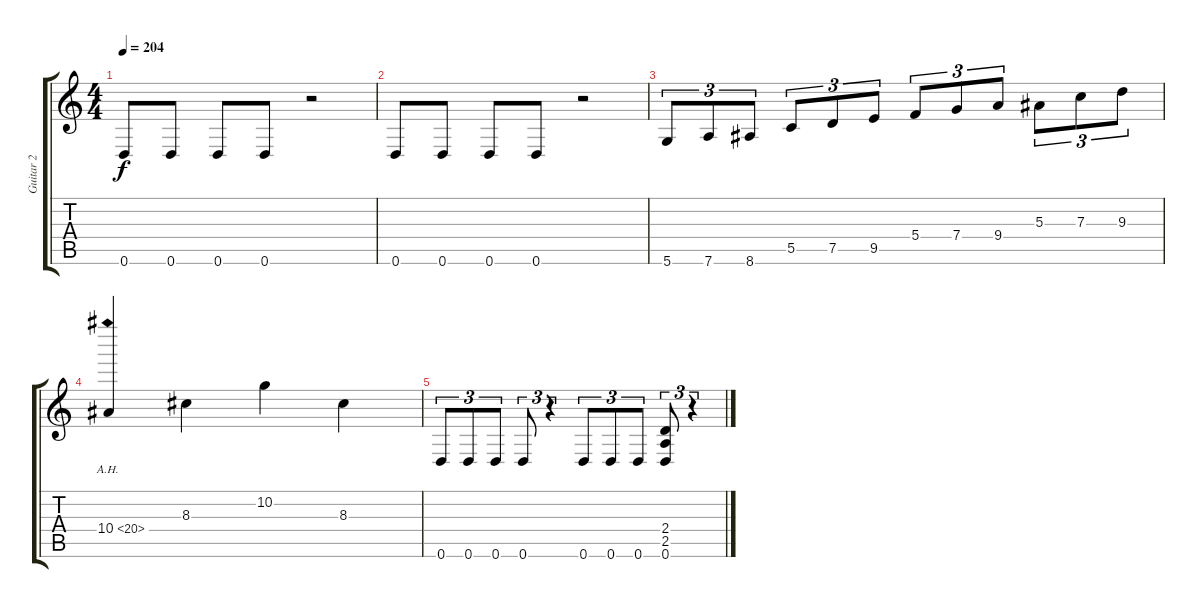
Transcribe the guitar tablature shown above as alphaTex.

\track ("Guitar 2" "Guitar 2") {instrument distortionguitar}
\staff {score tabs}
\tuning (D4 A3 F3 C3 G2 D2) {hide}
\ts (4 4)
\tempo 204
\clef g2
\ks c
0.6.8{dy f} 0.6.8 0.6.8 0.6.8 r.2 |
0.6.8 0.6.8 0.6.8 0.6.8 r.2 |
5.6.8{tu (3 2)} 7.6.8{tu (3 2)} 8.6.8{tu (3 2)} 5.5.8{tu (3 2)} 7.5.8{tu (3 2)} 9.5.8{tu (3 2)} 5.4.8{tu (3 2)} 7.4.8{tu (3 2)} 9.4.8{tu (3 2)} 5.3.8{tu (3 2)} 7.3.8{tu (3 2)} 9.3.8{tu (3 2)} |
10.4{ah 10}.4 8.3.4 10.2.4 8.3.4 |
0.6.8{tu (3 2)} 0.6.8{tu (3 2)} 0.6.8{tu (3 2)} 0.6.8{tu (3 2)} r.4{tu (3 2)} 0.6.8{tu (3 2)} 0.6.8{tu (3 2)} 0.6.8{tu (3 2)} (2.4 2.5 0.6).8{tu (3 2)} r.4{tu (3 2)}
